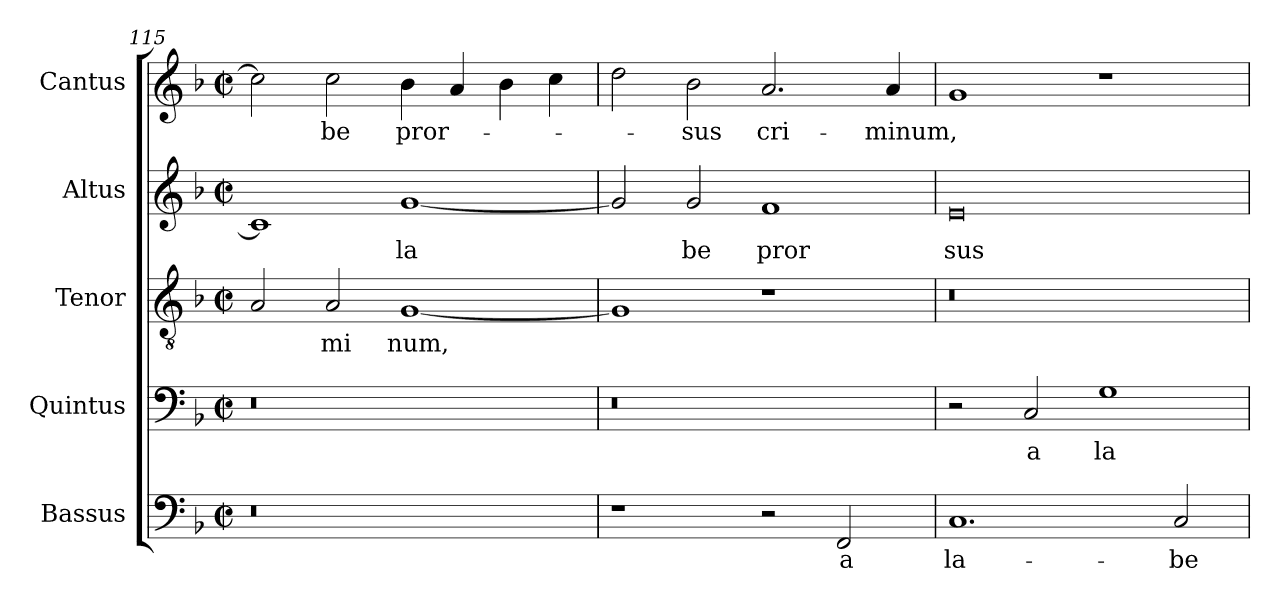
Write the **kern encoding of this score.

**kern	**text	**kern	**text	**kern	**text	**kern	**text	**kern	**text
*part5	*part5	*part4	*part4	*part3	*part3	*part2	*part2	*part1	*part1
*staff5	*staff5	*staff4	*staff4	*staff3	*staff3	*staff2	*staff2	*staff1	*staff1
*I"Bassus	*	*I"Quintus	*	*I"Tenor	*	*I"Altus	*	*I"Cantus	*
*clefF4	*	*clefF4	*	*clefGv2	*	*clefG2	*	*clefG2	*
*k[b-]	*	*k[b-]	*	*k[b-]	*	*k[b-]	*	*k[b-]	*
*F:	*	*F:	*	*F:	*	*F:	*	*F:	*
*M2/2	*	*M2/2	*	*M2/2	*	*M2/2	*	*M2/2	*
*met(c|)	*	*met(c|)	*	*met(c|)	*	*met(c|)	*	*met(c|)	*
=115	=115	=115	=115	=115	=115	=115	=115	=115	=115
0r	.	0r	.	2A/	.	1c]	.	2cc\]	.
!	!	!	!	!	!LO:LY:b:cj	!	!	!	!LO:LY:b:cj
.	.	.	.	2A/	mi	.	.	2cc\	-be
!	!	!	!	!	!LO:LY:b	!	!LO:LY:b:cj	!	!LO:LY:b
.	.	.	.	[<1G	num,	[<1g	la	4b-\	pror-
.	.	.	.	.	.	.	.	4a/	.
.	.	.	.	.	.	.	.	4b-\	.
.	.	.	.	.	.	.	.	4cc\	.
=116	=116	=116	=116	=116	=116	=116	=116	=116	=116
1r	.	0r	.	1G]	.	2g/]	.	2dd\	.
!	!	!	!	!	!	!	!LO:LY:b:cj	!	!LO:LY:b:cj
.	.	.	.	.	.	2g/	be	2b-\	-sus
!	!	!	!	!	!	!	!LO:LY:b:cj	!	!LO:LY:b:cj
2r	.	.	.	1r	.	1f	pror	2.a/	cri-
!	!LO:LY:b:cj	!	!	!	!	!	!	!	!
2FF/	a	.	.	.	.	.	.	.	.
!	!	!	!	!	!	!	!	!	!LO:LY:b
.	.	.	.	.	.	.	.	4a/	-minum,
=117	=117	=117	=117	=117	=117	=117	=117	=117	=117
!	!LO:LY:b:cj	!	!	!	!	!	!LO:LY:b:cj	!	!
1.C	la-	2r	.	0r	.	0e	sus	1g	.
!	!	!	!LO:LY:b:cj	!	!	!	!	!	!
.	.	2C/	a	.	.	.	.	.	.
!	!	!	!LO:LY:b:cj	!	!	!	!	!	!
.	.	1G	la-	.	.	.	.	1r	.
!	!LO:LY:b:cj	!	!	!	!	!	!	!	!
2C/	-be	.	.	.	.	.	.	.	.
=	=	=	=	=	=	=	=	=	=
*-	*-	*-	*-	*-	*-	*-	*-	*-	*-
